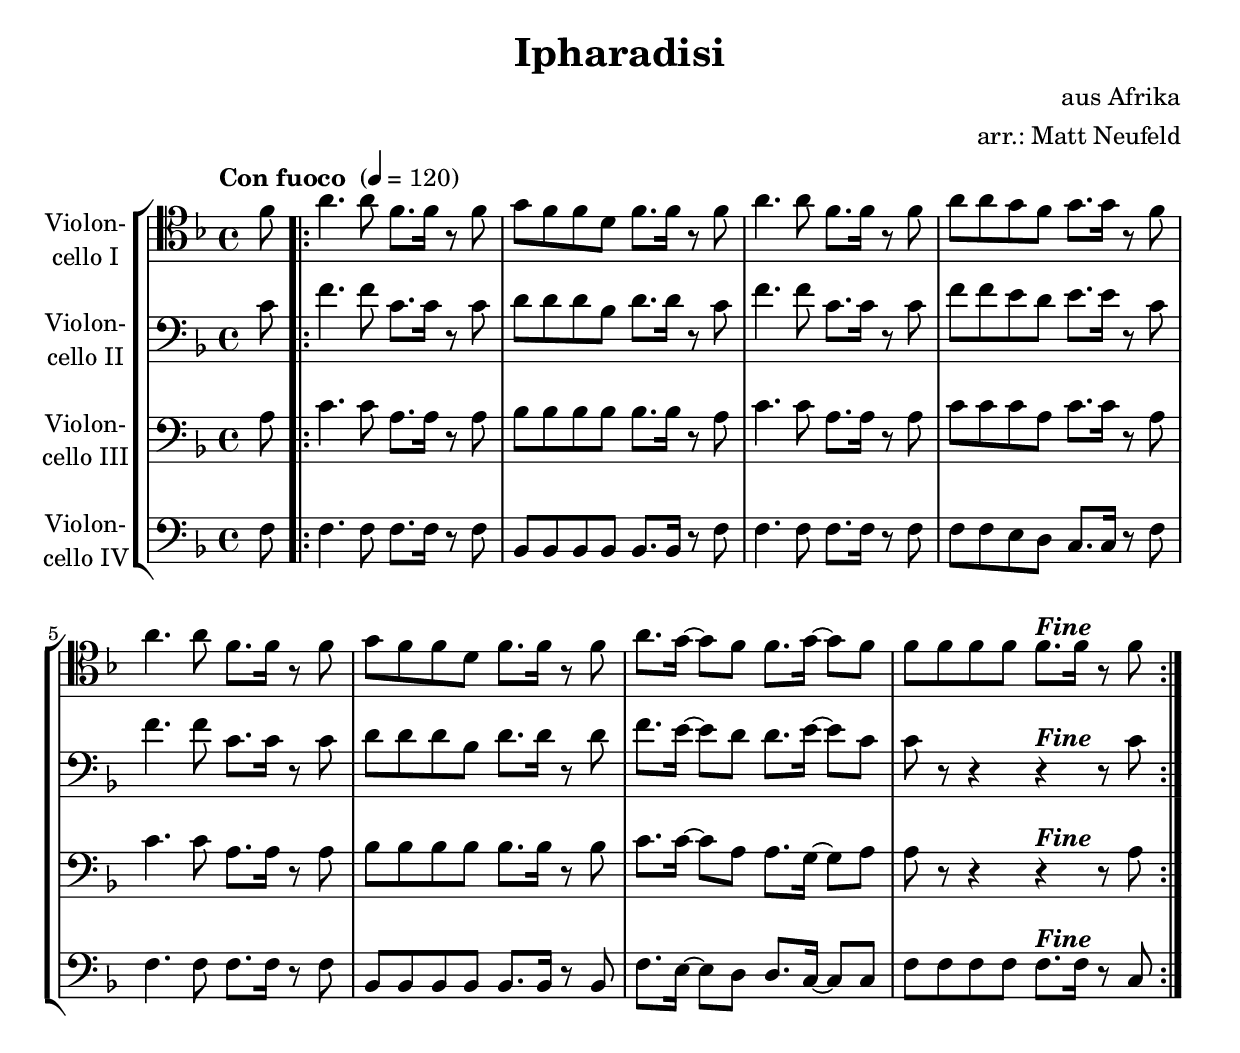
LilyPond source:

\version "2.14.2"
\include "deutsch.ly"
  
#(set-global-staff-size 21.5)

\header {
  title     = "Ipharadisi"
  composer  = "aus Afrika"
  arranger  = "arr.: Matt Neufeld"
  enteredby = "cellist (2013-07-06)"
}

voiceconsts = {
  \key g \major
  \clef "bass"
  \time 4/4
% \numericTimeSignature
  \compressFullBarRests
  \tempo "Con fuoco " 4=120
}

%minstr = "harpsichord"
mihi = "clarinet"
%minstr = "accordion"
milo = "bassoon"

fine = \markup \bold \italic "Fine"

va = \relative c'' {
  \voiceconsts
  \clef "tenor"

  \partial 8 g8
  \repeat volta 2 {
    h4. h8 g8. g16 r8 g
    a g g e g8. g16 r8 g
    h4. h8 g8. g16 r8 g

    h h a g a8. a16 r8 g
    h4. h8 g8. g16 r8 g
    a g g e g8. g16 r8 g

    h8. a16~ a8 g g8. a16~ a8 g
    g g g g g8.^\fine g16 r8 g
  }
}

vb = \relative c' {
  \voiceconsts

  \partial 8 d8
  \repeat volta 2 {
    g4. g8 d8. d16 r8 d
    e e e c e8. e16 r8 d
    g4. g8 d8. d16 r8 d

    g g fis e fis8. fis16 r8 d
    g4. g8 d8. d16 r8 d
    e e e c e8. e16 r8 e

    g8. fis16~ fis8 e e8. fis16~ fis8 d
    d  r r4 r^\fine r8 d
  }
}

vc = \relative c' {
  \voiceconsts

  \partial 8 h8
  \repeat volta 2 {
    d4. d8 h8. h16 r8 h
    c c c c c8. c16 r8 h
    d4. d8 h8. h16 r8 h

    d d d h d8. d16 r8 h
    d4. d8 h8. h16 r8 h
    c c c c c8. c16 r8 c

    d8. d16~ d8 h h8. a16~ a8 h
    h r r4 r^\fine r8 h
  }
}

vd = \relative c' {
  \voiceconsts

  \partial 8 g8
  \repeat volta 2 {
    g4. g8 g8. g16 r8 g
    c, c c c c8. c16 r8 g'
    g4. g8 g8. g16 r8 g

    g g fis e d8. d16 r8 g
    g4. g8 g8. g16 r8 g
    c, c c c c8. c16 r8 c

    g'8. fis16~ fis8 e e8. d16~ d8 d
    g g g g g8.^\fine g16 r8 d
  }
}


music = \new StaffGroup <<
      \new Staff {
	\set Staff.midiInstrument = \mihi
	\set Staff.instrumentName = \markup \center-column { "Violon-" "cello I" }
	\transpose g f { \va }
      }

      \new Staff {
	\set Staff.midiInstrument = \mihi
	\set Staff.instrumentName = \markup \center-column { "Violon-" "cello II" }
	\transpose g f { \vb }
      }

      \new Staff {
	\set Staff.midiInstrument = \milo
	\set Staff.instrumentName = \markup \center-column { "Violon-" "cello III" }
	\transpose g f { \vc }
      }

      \new Staff {
	\set Staff.midiInstrument = \milo
	\set Staff.instrumentName = \markup \center-column { "Violon-" "cello IV" }
	\transpose g f { \vd }
      }
>>

\book {
  \score {
    \music
    \layout {}
  }

  \score {
    \unfoldRepeats \music

    \midi {
      \context {
        \Score
      }
    }
  }
}
